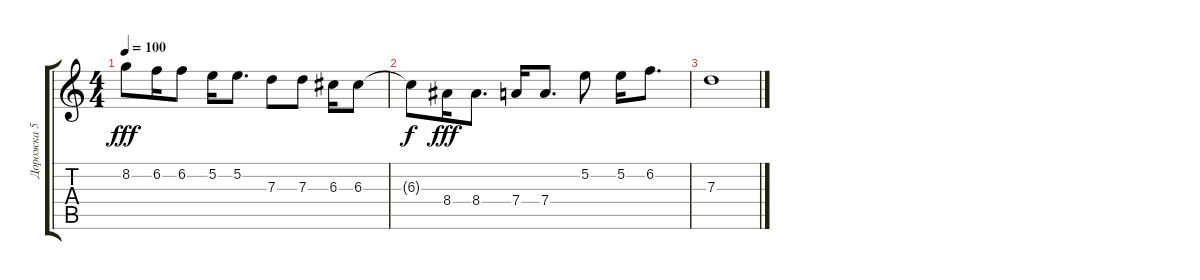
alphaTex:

\track ("Дорожка 5" "Дорожка 5") {instrument distortionguitar}
\staff {score tabs}
\tuning (E4 B3 G3 D3 A2 E2) {hide}
\ts (4 4)
\tempo 100
\clef g2
\ks c
8.2.8{dy fff} 6.2.16 6.2.8 5.2.16 5.2.8{d} 7.3.8 7.3.8 6.3.16 6.3.8 |
6.3{t}.8{dy f} 8.4.16{dy fff} 8.4.8{d} 7.4.16 7.4.8{d} 5.2.8 5.2.16 6.2.8{d} |
7.3.1
